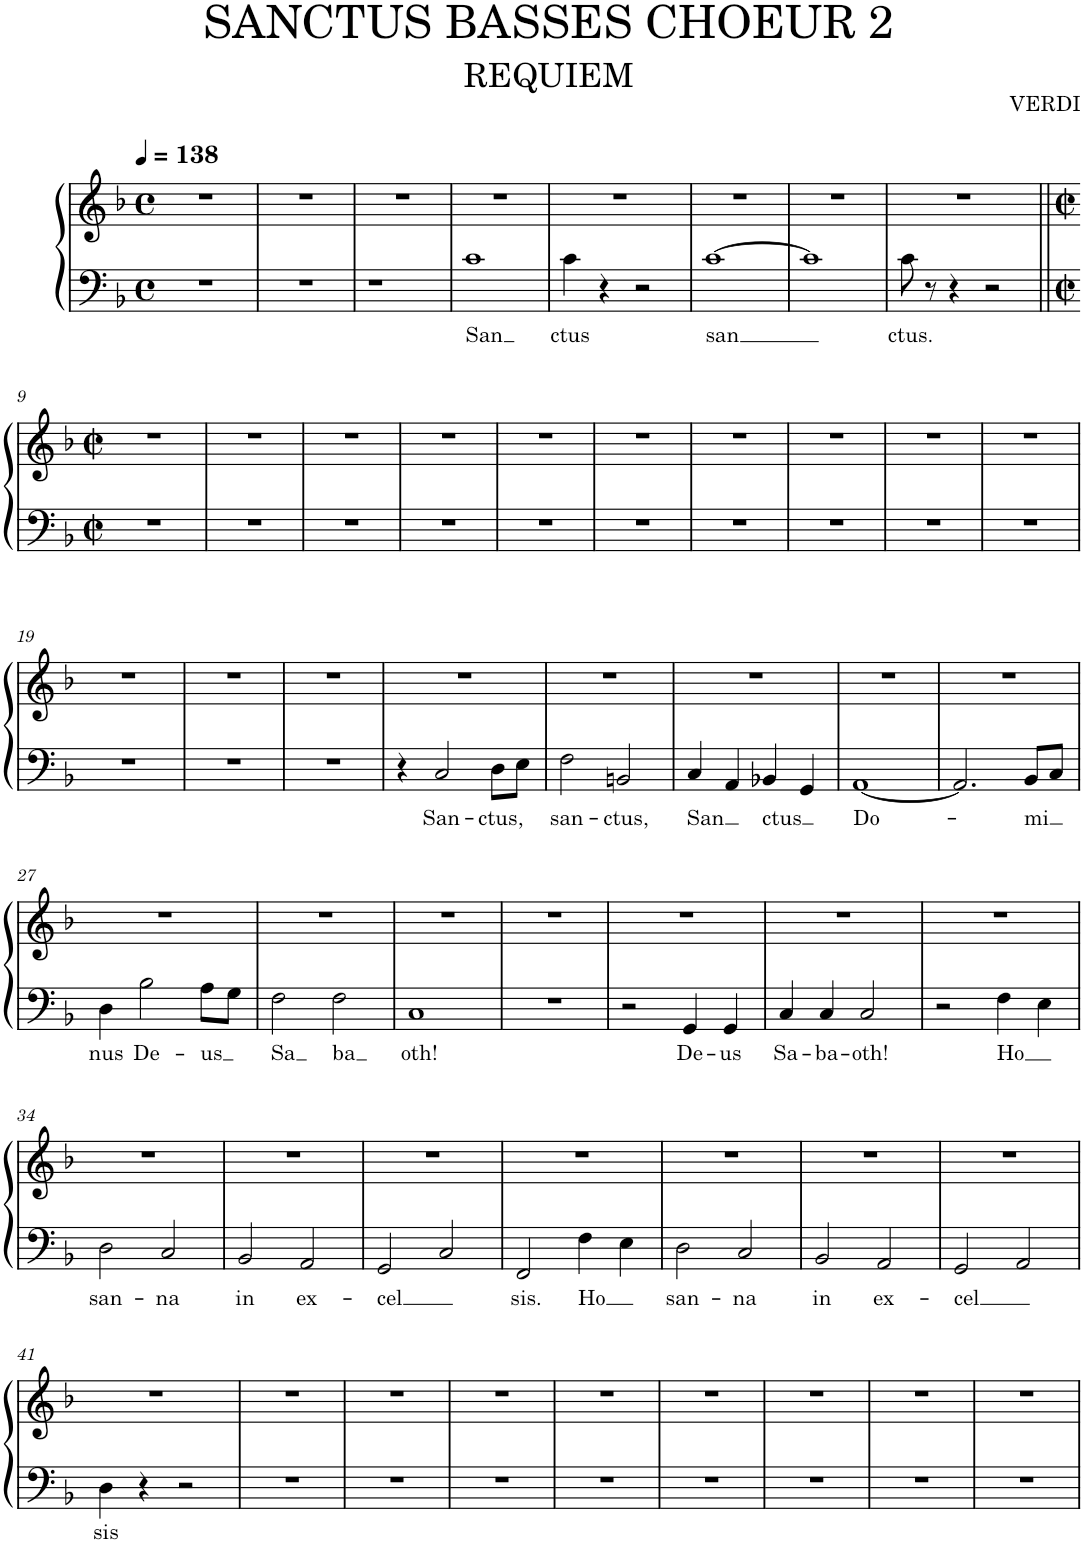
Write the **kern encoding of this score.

**kern	**text	**kern
*part1	*part1	*part1
*staff2	*staff2	*staff1
*I"Piano	*	*
*I'Pno.	*	*
*clefF4	*	*clefG2
*k[b-]	*	*k[b-]
*M4/4	*	*M4/4
*met(c)	*	*met(c)
*MM138	*	*MM138
=1	=1	=1
1r	.	1r
=2	=2	=2
1r	.	1r
=3	=3	=3
1r	.	1r
=4	=4	=4
!	!LO:LY:b	!
1c	San	1r
=5	=5	=5
!	!LO:LY:b	!
4c\	ctus	1r
4r	.	.
2r	.	.
=6	=6	=6
!	!LO:LY:b	!
[1c	san	1r
=7	=7	=7
1c]	.	1r
=8	=8	=8
!	!LO:LY:b	!
8c\	ctus.	1r
8r	.	.
4r	.	.
2r	.	.
!!LO:LB:g=z
=9||	=9||	=9||
*k[b-]	*	*k[b-]
*M2/2	*	*M2/2
*met(c|)	*	*met(c|)
1r	.	1r
=10	=10	=10
1r	.	1r
=11	=11	=11
1r	.	1r
=12	=12	=12
1r	.	1r
=13	=13	=13
1r	.	1r
=14	=14	=14
1r	.	1r
=15	=15	=15
1r	.	1r
=16	=16	=16
1r	.	1r
=17	=17	=17
1r	.	1r
=18	=18	=18
1r	.	1r
!!LO:LB:g=z
=19	=19	=19
1r	.	1r
=20	=20	=20
1r	.	1r
=21	=21	=21
1r	.	1r
=22	=22	=22
4r	.	1r
!	!LO:LY:b	!
2C/	San-	.
!	!LO:LY:b	!
8D\L	-ctus,	.
8E\J	.	.
=23	=23	=23
!	!LO:LY:b	!
2F\	san-	1r
!	!LO:LY:b	!
2BBn/	-ctus,	.
=24	=24	=24
!	!LO:LY:b	!
4C/	San	1r
4AA/	.	.
!	!LO:LY:b	!
4BB-X/	ctus	.
4GG/	.	.
=25	=25	=25
!	!LO:LY:b	!
[1AA	Do-	1r
=26	=26	=26
2.AA/]	.	1r
!	!LO:LY:b	!
8BB-/L	mi	.
8C/J	.	.
!!LO:LB:g=z
=27	=27	=27
!	!LO:LY:b	!
4D\	nus	1r
!	!LO:LY:b	!
2B-\	De-	.
!	!LO:LY:b	!
8A\L	-us	.
8G\J	.	.
=28	=28	=28
!	!LO:LY:b	!
2F\	Sa	1r
!	!LO:LY:b	!
2F\	ba	.
=29	=29	=29
!	!LO:LY:b	!
1C	oth!	1r
=30	=30	=30
1r	.	1r
=31	=31	=31
2r	.	1r
!	!LO:LY:b	!
4GG/	De-	.
!	!LO:LY:b	!
4GG/	-us	.
=32	=32	=32
!	!LO:LY:b	!
4C/	Sa-	1r
!	!LO:LY:b	!
4C/	-ba-	.
!	!LO:LY:b	!
2C/	-oth!	.
=33	=33	=33
2r	.	1r
!	!LO:LY:b	!
4F\	Ho	.
4E\	.	.
!!LO:LB:g=z
=34	=34	=34
!	!LO:LY:b	!
2D\	san-	1r
!	!LO:LY:b	!
2C/	-na	.
=35	=35	=35
!	!LO:LY:b	!
2BB-/	in	1r
!	!LO:LY:b	!
2AA/	ex-	.
=36	=36	=36
!	!LO:LY:b	!
2GG/	-cel	1r
2C/	.	.
=37	=37	=37
!	!LO:LY:b	!
2FF/	sis.	1r
!	!LO:LY:b	!
4F\	-Ho	.
4E\	.	.
=38	=38	=38
!	!LO:LY:b	!
2D\	san-	1r
!	!LO:LY:b	!
2C/	-na	.
=39	=39	=39
!	!LO:LY:b	!
2BB-/	in	1r
!	!LO:LY:b	!
2AA/	ex-	.
=40	=40	=40
!	!LO:LY:b	!
2GG/	-cel	1r
2AA/	.	.
!!LO:LB:g=z
=41	=41	=41
!	!LO:LY:b	!
4D\	sis	1r
4r	.	.
2r	.	.
=42	=42	=42
1r	.	1r
=43	=43	=43
1r	.	1r
=44	=44	=44
1r	.	1r
=45	=45	=45
1r	.	1r
=46	=46	=46
1r	.	1r
=47	=47	=47
1r	.	1r
=48	=48	=48
1r	.	1r
=49	=49	=49
1r	.	1r
=	=	=
*-	*-	*-
